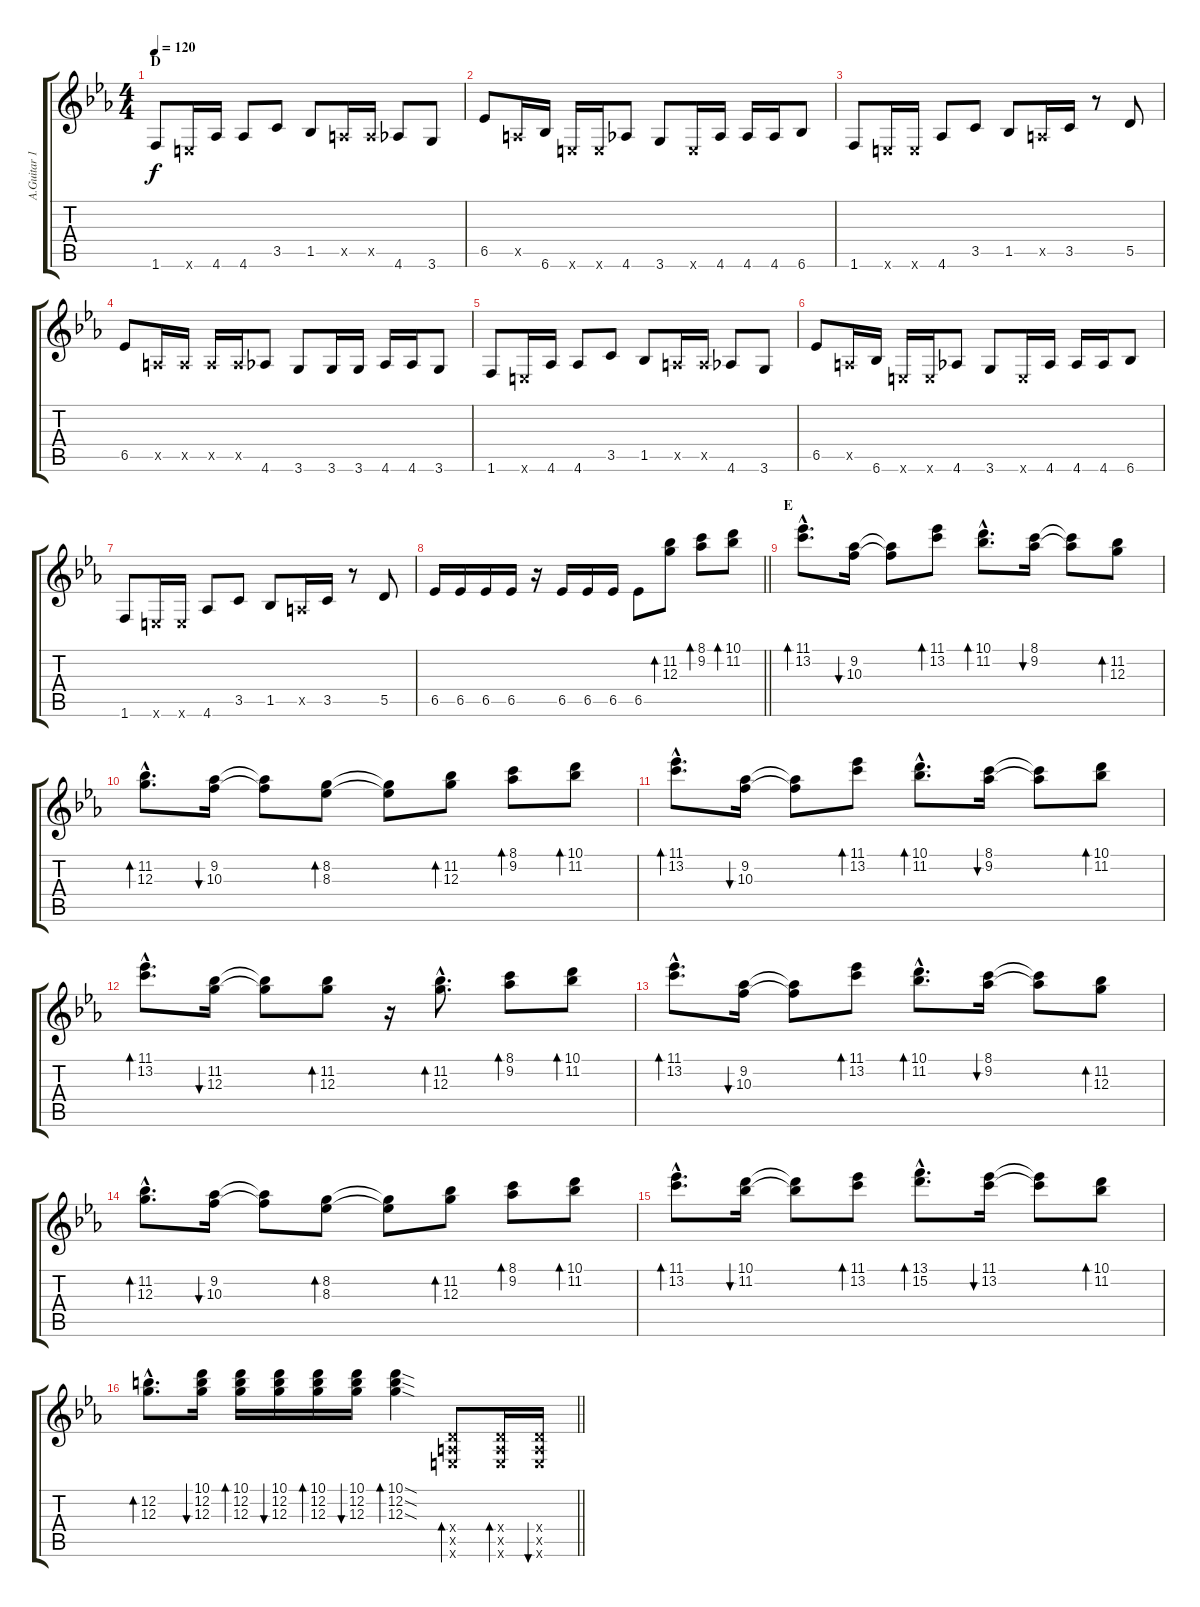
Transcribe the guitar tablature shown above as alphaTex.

\track ("A.Guitar 1" "A.Guitar 1") {instrument acousticguitarsteel}
\staff {score tabs}
\tuning (E4 B3 G3 D3 A2 E2) {hide}
\ts (4 4)
\section ("" "D")
\tempo 120
\clef g2
\ks eb
1.6.8{dy f} 0.6{x}.16 4.6.16 4.6.8 3.5.8 1.5.8 0.5{x}.16 0.5{x}.16 4.6.8 3.6.8 |
6.5.8 0.5{x}.16 6.6.16 0.6{x}.16 0.6{x}.16 4.6.8 3.6.8 0.6{x}.16 4.6.16 4.6.16 4.6.16 6.6.8 |
1.6.8 0.6{x}.16 0.6{x}.16 4.6.8 3.5.8 1.5.8 0.5{x}.16 3.5.16 r.8 5.5.8 |
6.5.8 0.5{x}.16 0.5{x}.16 0.5{x}.16 0.5{x}.16 4.6.8 3.6.8 3.6.16 3.6.16 4.6.16 4.6.16 3.6.8 |
1.6.8 0.6{x}.16 4.6.16 4.6.8 3.5.8 1.5.8 0.5{x}.16 0.5{x}.16 4.6.8 3.6.8 |
6.5.8 0.5{x}.16 6.6.16 0.6{x}.16 0.6{x}.16 4.6.8 3.6.8 0.6{x}.16 4.6.16 4.6.16 4.6.16 6.6.8 |
1.6.8 0.6{x}.16 0.6{x}.16 4.6.8 3.5.8 1.5.8 0.5{x}.16 3.5.16 r.8 5.5.8 |
\barLineRight lightlight
6.5.16 6.5.16 6.5.16 6.5.16 r.16 6.5.16 6.5.16 6.5.16 6.5.8 (11.2 12.3).8{bd 30} (8.1 9.2).8{bd 30} (10.1 11.2).8{bd 30} |
\section ("" "E")
(11.1{hac} 13.2{hac}).8{d bd 30} (9.2 10.3).16{bu 30} (9.2{t} 10.3{t}).8 (11.1 13.2).8{bd 30} (10.1{hac} 11.2{hac}).8{d bd 30} (8.1 9.2).16{bu 30} (8.1{t} 9.2{t}).8 (11.2 12.3).8{bd 30} |
(11.2{hac} 12.3{hac}).8{d bd 30} (9.2 10.3).16{bu 30} (9.2{t} 10.3{t}).8 (8.2 8.3).8{bd 30} (8.2{t} 8.3{t}).8 (11.2 12.3).8{bd 30} (8.1 9.2).8{bd 30} (10.1 11.2).8{bd 30} |
(11.1{hac} 13.2{hac}).8{d bd 30} (9.2 10.3).16{bu 30} (9.2{t} 10.3{t}).8 (11.1 13.2).8{bd 30} (10.1{hac} 11.2{hac}).8{d bd 30} (8.1 9.2).16{bu 30} (8.1{t} 9.2{t}).8 (10.1 11.2).8{bd 30} |
(11.1{hac} 13.2{hac}).8{d bd 30} (11.2 12.3).16{bu 30} (11.2{t} 12.3{t}).8 (11.2 12.3).8{bd 30} r.16 (11.2{hac} 12.3{hac}).8{d bd 30} (8.1 9.2).8{bd 30} (10.1 11.2).8{bd 30} |
(11.1{hac} 13.2{hac}).8{d bd 30} (9.2 10.3).16{bu 30} (9.2{t} 10.3{t}).8 (11.1 13.2).8{bd 30} (10.1{hac} 11.2{hac}).8{d bd 30} (8.1 9.2).16{bu 30} (8.1{t} 9.2{t}).8 (11.2 12.3).8{bd 30} |
(11.2{hac} 12.3{hac}).8{d bd 30} (9.2 10.3).16{bu 30} (9.2{t} 10.3{t}).8 (8.2 8.3).8{bd 30} (8.2{t} 8.3{t}).8 (11.2 12.3).8{bd 30} (8.1 9.2).8{bd 30} (10.1 11.2).8{bd 30} |
(11.1{hac} 13.2{hac}).8{d bd 30} (10.1 11.2).16{bu 30} (10.1{t} 11.2{t}).8 (11.1 13.2).8{bd 30} (13.1{hac} 15.2{hac}).8{d bd 30} (11.1 13.2).16{bu 30} (11.1{t} 13.2{t}).8 (10.1 11.2).8{bd 30} |
\barLineRight lightlight
(12.2{hac} 12.3{hac}).8{d bd 30} (10.1 12.2 12.3).16{bu 30} (10.1 12.2 12.3).16{bd 30} (10.1 12.2 12.3).16{bu 30} (10.1 12.2 12.3).16{bd 30} (10.1 12.2 12.3).16{bu 30} (10.1{sod} 12.2{sod} 12.3{sod}).4{bd 30} (0.4{x} 0.5{x} 0.6{x}).8{bd 30} (0.4{x} 0.5{x} 0.6{x}).16{bd 30} (0.4{x} 0.5{x} 0.6{x}).16{bu 30}
